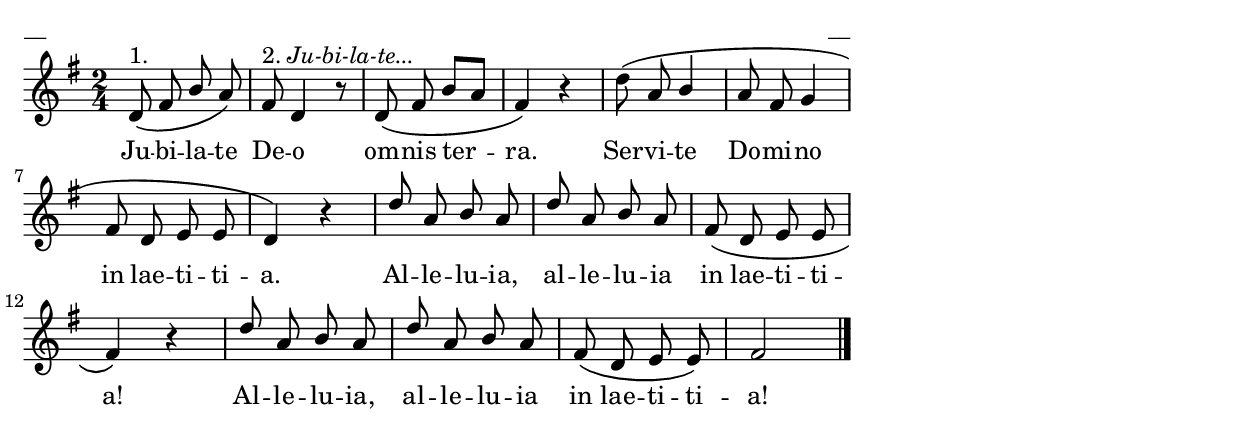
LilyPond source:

\version "2.13.18"


\paper {
line-width = 14\cm
left-margin = 0.4\cm
between-system-padding = 0.1\cm
between-system-space = 0.1\cm
}

\layout {
indent = #0
ragged-last = ##f
}

%chordsA = \chordmode {}

voiceA = \relative c'{
\clef "treble"
\key g \major
\time 2/4

\stemUp d8^\markup {1.}\( fis b a\) | fis^\markup {2. \italic Ju-bi-la-te...} d4 r8 | d \(fis b [a] | fis4\) r | \stemNeutral d'8 \( \stemUp a b4 | a8 fis g4 | fis8 d e e | d4\) r |
d'8 a b a | d a b a | fis \(d e e | fis4\) r | d'8 a b a | d a b a | fis \(d e e\) | fis2 \bar"|."
}

lyricA = \lyricmode {
Ju -- bi -- la -- te 
De -- o om -- nis ter -- ra. Ser -- vi -- te Do -- mi -- no in lae -- ti -- ti -- a.
Al -- le -- lu -- ia, al -- le -- lu -- ia in lae -- ti -- ti -- a! Al -- le -- lu -- ia, al -- le -- lu -- ia in lae -- ti -- ti -- a!
}


fullScore = <<
%\new ChordNames { \chordsA }
\new Staff {
<<
\new Voice = "voiceA" { \oneVoice \autoBeamOff \voiceA }
\lyricsto "voiceA" \new Lyrics \lyricA
>>
}
>>


\score {
\fullScore
\header { piece = "__" opus = "__" }
}
\markup { \with-color #(x11-color 'white) \sans \smaller "aaa" }
\score {
\unfoldRepeats
\fullScore
\midi {
\context { \Staff \remove "Staff_performer" }
\context { \Voice \consists "Staff_performer" }
}
}